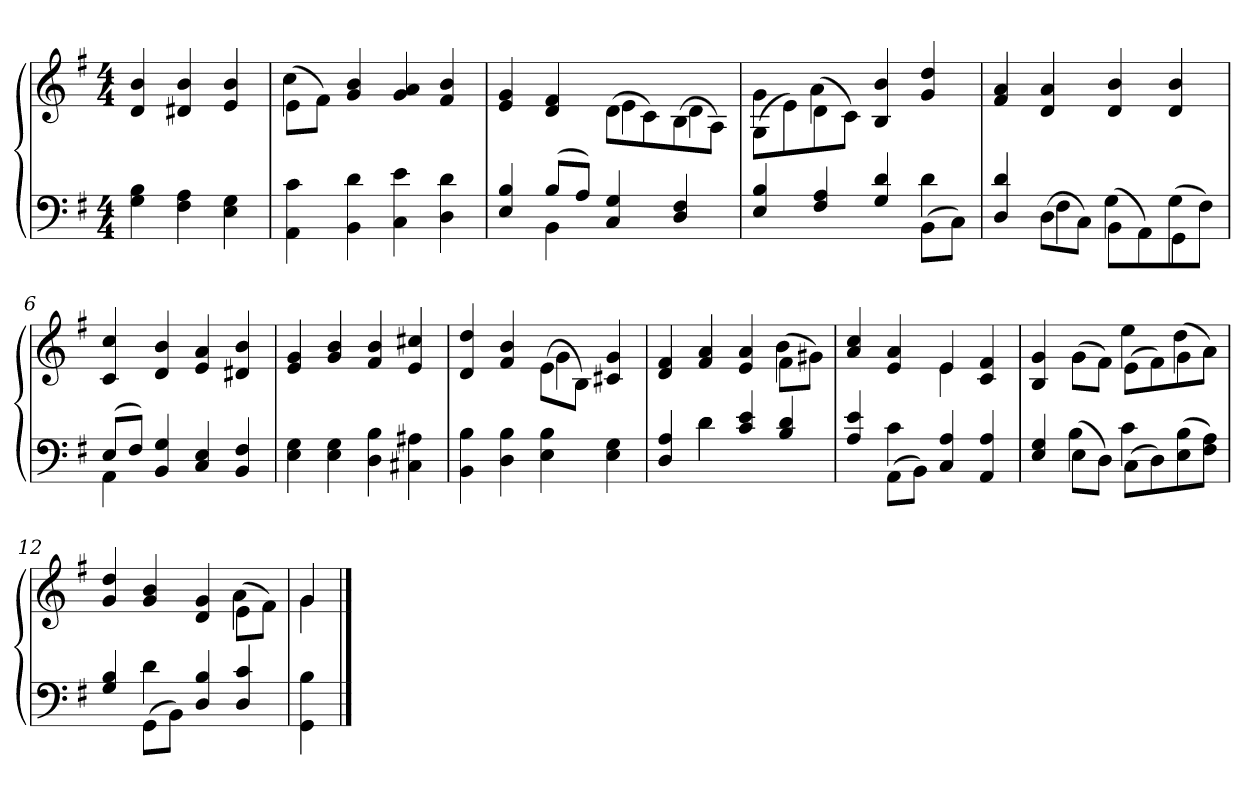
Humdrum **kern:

**kern	**kern
*part2	*part1
*staff2	*staff1
*clefF4	*clefG2
*k[f#]	*k[f#]
*G:	*G:
*M4/4	*M4/4
=1	=1
4G\ 4B\	4d/ 4b/
4F#\ 4A\	4d#X/ 4b/
4E\ 4G\	4e/ 4b/
=2	=2
*	*^
4AA\ 4c\	(<8e\L	4cc\
.	8f#\J)	.
4BB\ 4d\	4g/ 4b/	2.ryy
4C\ 4e\	4g/ 4a/	.
4D\ 4d\	4f#/ 4b/	.
=3	=3	=3
*^	*	*
4E/ 4B/	4ryy	4e/ 4g/	2ryy
(>8B/L	4BB\	4d/ 4f#/	.
8A/J)	.	.	.
4C/ 4G/	2ryy	(<8d\L	4e\
.	.	8c\)	.
4D/ 4F#/	.	(<8B\	4d\
.	.	8A\J)	.
=4	=4	=4	=4
4E/ 4B/	2.ryy	(<8G\L	4g\
.	.	8e\)	.
4F#/ 4A/	.	(<8d\	4a\
.	.	8c\J)	.
4G/ 4d/	.	4B/ 4b/	2ryy
(<8BB\L	4d\	4g/ 4dd/	.
8C\J)	.	.	.
*	*	*v	*v
=5	=5	=5
4D/ 4d/	4ryy	4f#/ 4a/
(<8D\L	4F#\	4d/ 4a/
8C\J)	.	.
(<8BB\L	4G\	4d/ 4b/
8AA\)	.	.
(<8G\	4GG\	4d/ 4b/
8F#\J)	.	.
!!LO:LB:g=z
=6	=6	=6
(>8E/L	4AA\	4c/ 4cc/
8F#/J)	.	.
4BB/ 4G/	2.ryy	4d/ 4b/
4C/ 4E/	.	4e/ 4a/
4BB/ 4F#/	.	4d#X/ 4b/
*v	*v	*
=7	=7
4E\ 4G\	4e/ 4g/
4E\ 4G\	4g/ 4b/
4D\ 4B\	4f#/ 4b/
4C#X\ 4A#X\	4e/ 4cc#X/
=8	=8
*	*^
4BB\ 4B\	4d/ 4dd/	2ryy
4D\ 4B\	4f#/ 4b/	.
4E\ 4B\	(<8e\L	4g\
.	8B\J)	.
4E\ 4G\	4c#X/ 4g/	4ryy
=9	=9	=9
*^	*	*
4D/ 4A/	4ryy	4d/ 4f#/	2.ryy
4d\	4d\	4f#/ 4a/	.
4c/ 4e/	2ryy	4e/ 4a/	.
4B/ 4d/	.	(<8f#\L	4b\
.	.	8g#X\J)	.
=10	=10	=10	=10
4A/ 4e/	4ryy	4a/ 4cc/	2ryy
(<8AA\L	4c\	4e/ 4a/	.
8BB\J)	.	.	.
4C/ 4A/	2ryy	4e/	4e\
4AA/ 4A/	.	4c/ 4f#/	4ryy
!!LO:LB:g=z	!!
=11	=11	=11	=11
4E/ 4G/	4ryy	4B/ 4g/	4ryy
(<8E\L	4B\	(<8g\L	4g\
8D\J)	.	8f#\J)	.
(<8C\L	4c\	(<8e\L	4ee\
8D\)	.	8f#\)	.
(<8E\ 8B\	4ryy	(<8g\	4dd\
8F#\ 8A\J)	.	8a\J)	.
=12	=12	=12	=12
4G/ 4B/	4ryy	4g/ 4dd/	2.ryy
(<8GG\L	4d\	4g/ 4b/	.
8BB\J)	.	.	.
4D/ 4B/	2ryy	4d/ 4g/	.
4D/ 4c/	.	(<8e\L	4a\
.	.	8f#\J)	.
*v	*v	*	*
=13	=13	=13
4GG\ 4B\	4g/	4g\
*	*v	*v
==	==
*-	*-
